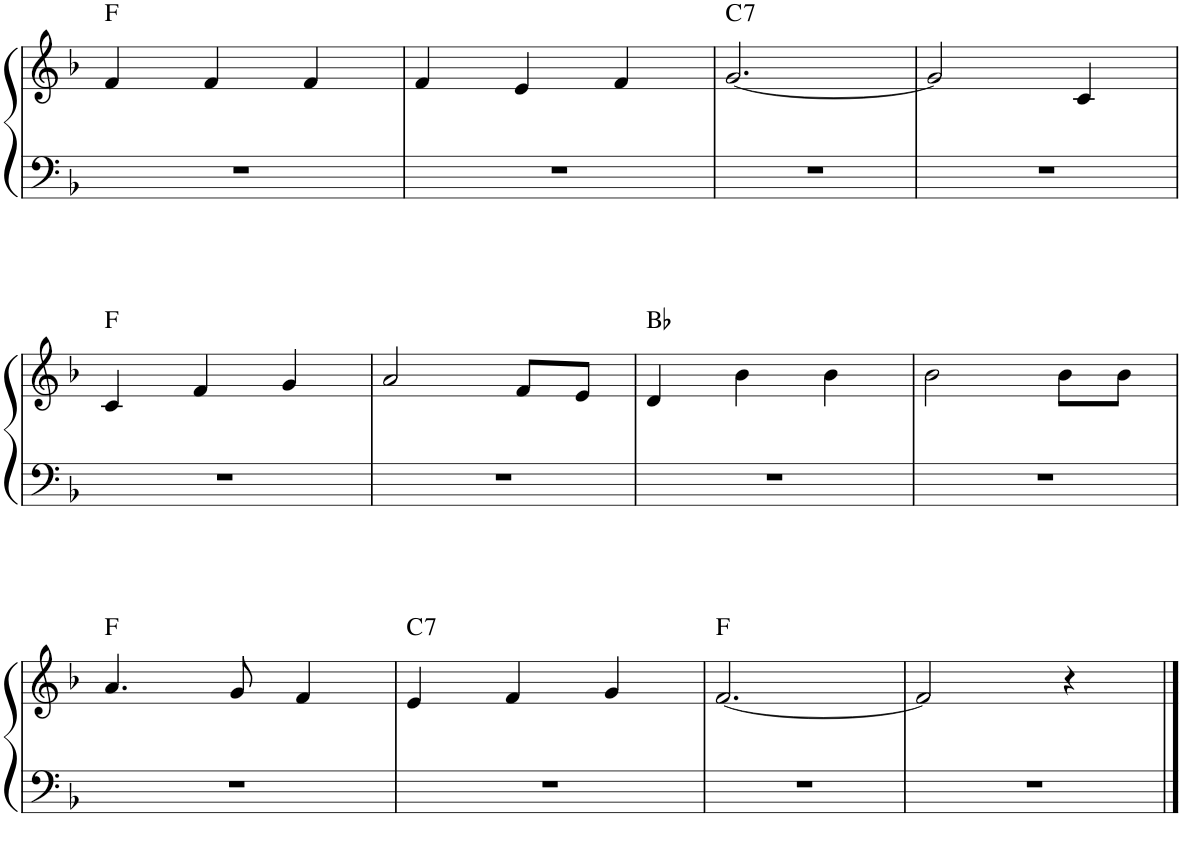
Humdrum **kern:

**kern	**kern	**harte
*part1	*part1	*part1
*staff2	*staff1	*
*I"Piano	*	*
*I'Pno.	*	*
!!LO:PB:g=z
*clefF4	*clefG2	*
*k[b-]	*k[b-]	*
*M3/4	*M3/4	*
=21	=21	=21
2.r	4f/	F:maj
.	4f/	.
.	4f/	.
=22	=22	=22
2.r	4f/	.
.	4e/	.
.	4f/	.
=23	=23	=23
!	!	!LO:H:kt=7
2.r	[2.g/	C:7
=24	=24	=24
2.r	2g/]	.
.	4c/	.
!!LO:LB:g=z
=25	=25	=25
2.r	4c/	F:maj
.	4f/	.
.	4g/	.
=26	=26	=26
2.r	2a/	.
.	8f/L	.
.	8e/J	.
=27	=27	=27
2.r	4d/	Bb:maj
.	4b-\	.
.	4b-\	.
=28	=28	=28
2.r	2b-\	.
.	8b-\L	.
.	8b-\J	.
!!LO:LB:g=z
=29	=29	=29
2.r	4.a/	F:maj
.	8g/	.
.	4f/	.
=30	=30	=30
!	!	!LO:H:kt=7
2.r	4e/	C:7
.	4f/	.
.	4g/	.
=31	=31	=31
2.r	[2.f/	F:maj
=32	=32	=32
2.r	2f/]	.
.	4r	.
==	==	==
*-	*-	*-
